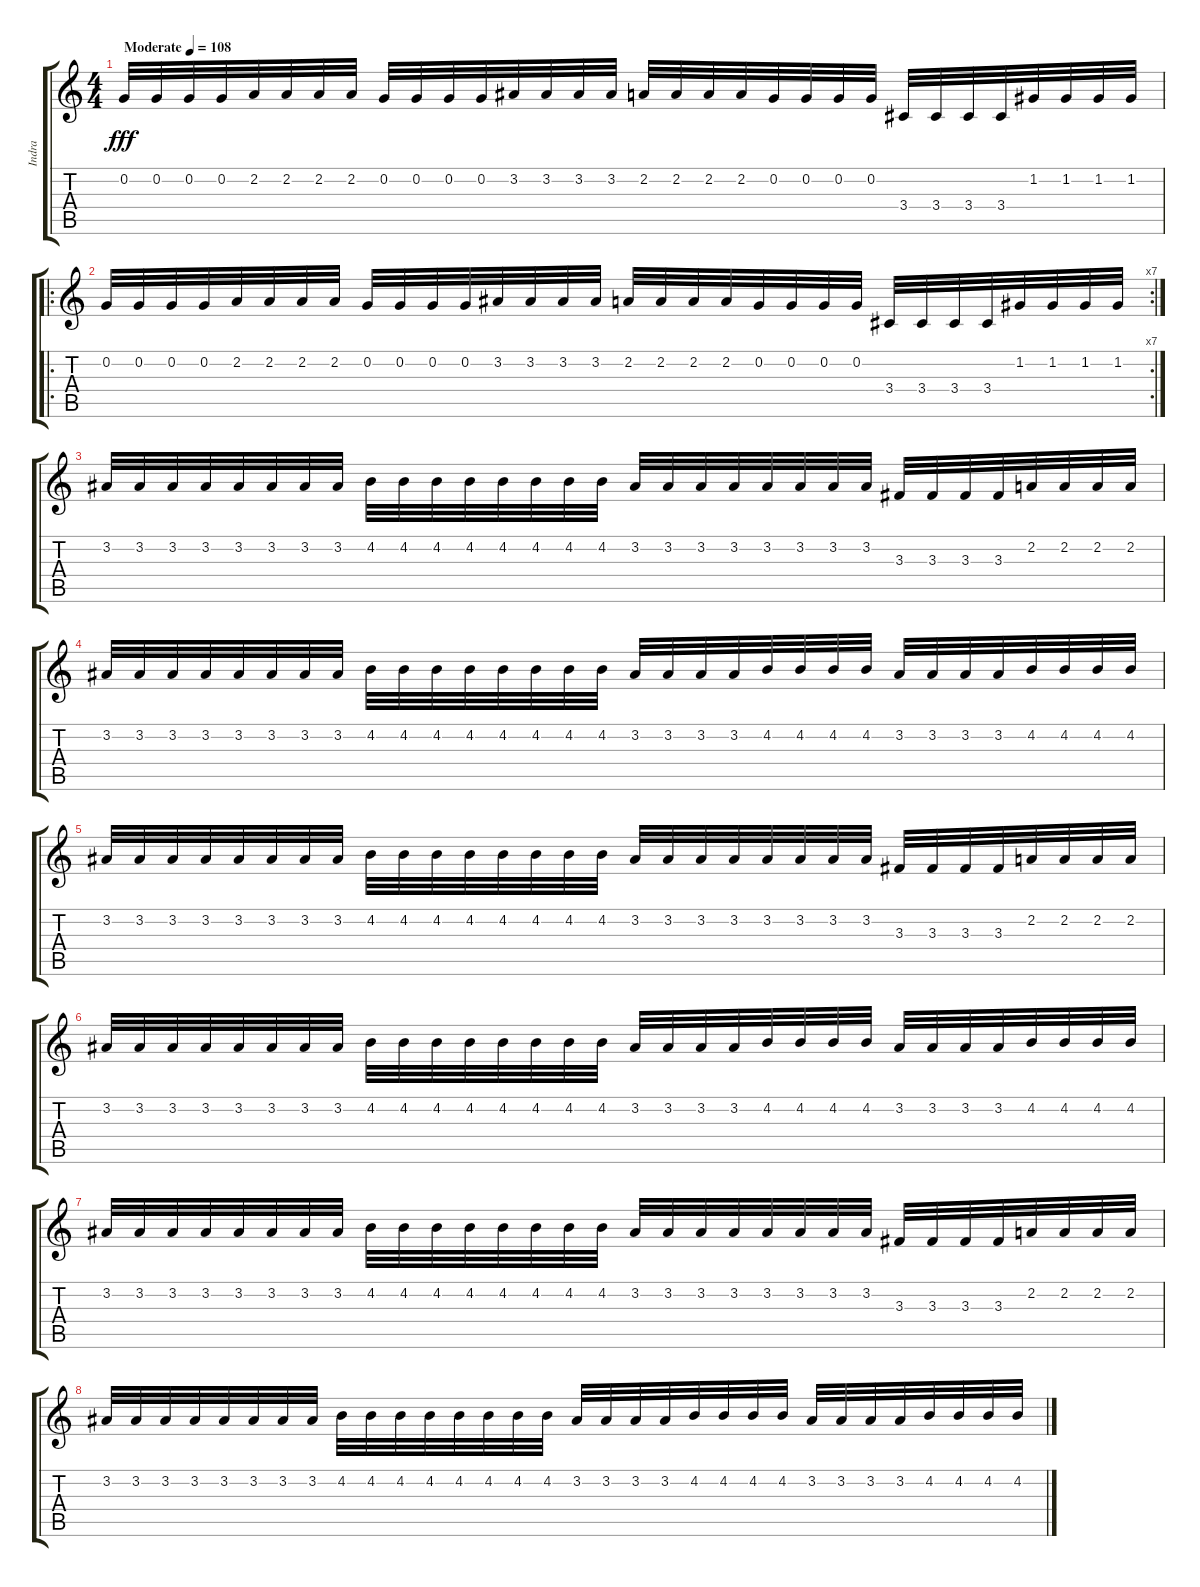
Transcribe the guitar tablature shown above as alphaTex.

\track ("Indra" "Indra") {instrument distortionguitar}
\staff {score tabs}
\tuning (C4 G3 Eb3 Bb2 F2 C2) {hide}
\ts (4 4)
\tempo (108 "Moderate")
\tempo 115
\tempo (108 "Moderate")
\clef g2
\ks c
0.2.32{dy fff instrument distortionguitar} 0.2.32 0.2.32 0.2.32 2.2.32 2.2.32 2.2.32 2.2.32 0.2.32 0.2.32 0.2.32 0.2.32 3.2.32 3.2.32 3.2.32 3.2.32 2.2.32 2.2.32 2.2.32 2.2.32 0.2.32 0.2.32 0.2.32 0.2.32 3.4.32 3.4.32 3.4.32 3.4.32 1.2.32 1.2.32 1.2.32 1.2.32 |
\ro
\rc 7
0.2.32 0.2.32 0.2.32 0.2.32 2.2.32 2.2.32 2.2.32 2.2.32 0.2.32 0.2.32 0.2.32 0.2.32 3.2.32 3.2.32 3.2.32 3.2.32 2.2.32 2.2.32 2.2.32 2.2.32 0.2.32 0.2.32 0.2.32 0.2.32 3.4.32 3.4.32 3.4.32 3.4.32 1.2.32 1.2.32 1.2.32 1.2.32 |
3.2.32 3.2.32 3.2.32 3.2.32 3.2.32 3.2.32 3.2.32 3.2.32 4.2.32 4.2.32 4.2.32 4.2.32 4.2.32 4.2.32 4.2.32 4.2.32 3.2.32 3.2.32 3.2.32 3.2.32 3.2.32 3.2.32 3.2.32 3.2.32 3.3.32 3.3.32 3.3.32 3.3.32 2.2.32 2.2.32 2.2.32 2.2.32 |
3.2.32 3.2.32 3.2.32 3.2.32 3.2.32 3.2.32 3.2.32 3.2.32 4.2.32 4.2.32 4.2.32 4.2.32 4.2.32 4.2.32 4.2.32 4.2.32 3.2.32 3.2.32 3.2.32 3.2.32 4.2.32 4.2.32 4.2.32 4.2.32 3.2.32 3.2.32 3.2.32 3.2.32 4.2.32 4.2.32 4.2.32 4.2.32 |
3.2.32 3.2.32 3.2.32 3.2.32 3.2.32 3.2.32 3.2.32 3.2.32 4.2.32 4.2.32 4.2.32 4.2.32 4.2.32 4.2.32 4.2.32 4.2.32 3.2.32 3.2.32 3.2.32 3.2.32 3.2.32 3.2.32 3.2.32 3.2.32 3.3.32 3.3.32 3.3.32 3.3.32 2.2.32 2.2.32 2.2.32 2.2.32 |
3.2.32 3.2.32 3.2.32 3.2.32 3.2.32 3.2.32 3.2.32 3.2.32 4.2.32 4.2.32 4.2.32 4.2.32 4.2.32 4.2.32 4.2.32 4.2.32 3.2.32 3.2.32 3.2.32 3.2.32 4.2.32 4.2.32 4.2.32 4.2.32 3.2.32 3.2.32 3.2.32 3.2.32 4.2.32 4.2.32 4.2.32 4.2.32 |
3.2.32 3.2.32 3.2.32 3.2.32 3.2.32 3.2.32 3.2.32 3.2.32 4.2.32 4.2.32 4.2.32 4.2.32 4.2.32 4.2.32 4.2.32 4.2.32 3.2.32 3.2.32 3.2.32 3.2.32 3.2.32 3.2.32 3.2.32 3.2.32 3.3.32 3.3.32 3.3.32 3.3.32 2.2.32 2.2.32 2.2.32 2.2.32 |
3.2.32 3.2.32 3.2.32 3.2.32 3.2.32 3.2.32 3.2.32 3.2.32 4.2.32 4.2.32 4.2.32 4.2.32 4.2.32 4.2.32 4.2.32 4.2.32 3.2.32 3.2.32 3.2.32 3.2.32 4.2.32 4.2.32 4.2.32 4.2.32 3.2.32 3.2.32 3.2.32 3.2.32 4.2.32 4.2.32 4.2.32 4.2.32
